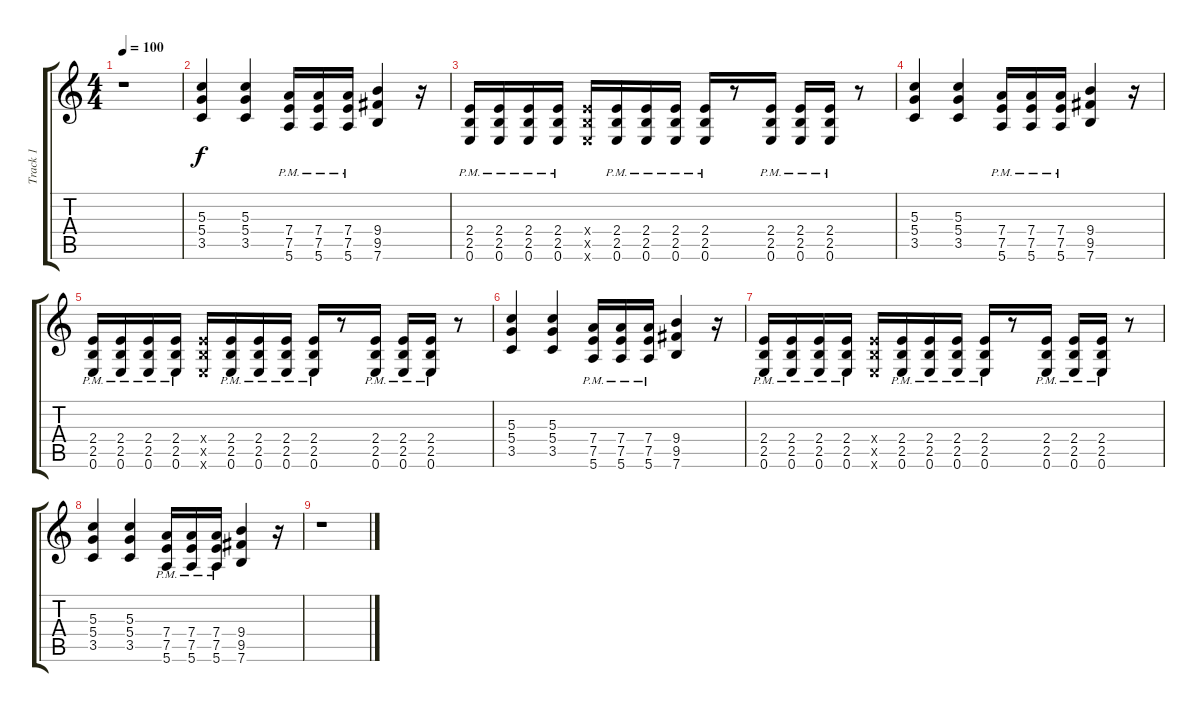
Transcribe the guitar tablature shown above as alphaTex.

\track ("Track 1" "Track 1") {instrument distortionguitar}
\staff {score tabs}
\tuning (E4 B3 G3 D3 A2 E2) {hide}
\ts (4 4)
\tempo 100
\clef g2
\ks c
r.1{dy f} |
(5.3 5.4 3.5).4 (5.3 5.4 3.5).4 (7.4{pm} 7.5 5.6).16 (7.4{pm} 7.5 5.6).16 (7.4 7.5{pm} 5.6).16 (9.4 9.5 7.6).4 r.16 |
(2.4{pm} 2.5 0.6).16 (2.4{pm} 2.5 0.6).16 (2.4 2.5{pm} 0.6).16 (2.4{pm} 2.5 0.6).16 (2.4{x} 2.5{x} 0.6{x}).16 (2.4 2.5{pm} 0.6).16 (2.4{pm} 2.5 0.6).16 (2.4{pm} 2.5 0.6).16 (2.4{pm} 2.5 0.6).16 r.8 (2.4{pm} 2.5 0.6).16 (2.4{pm} 2.5 0.6).16 (2.4{pm} 2.5 0.6).16 r.8 |
(5.3 5.4 3.5).4 (5.3 5.4 3.5).4 (7.4{pm} 7.5 5.6).16 (7.4{pm} 7.5 5.6).16 (7.4 7.5{pm} 5.6).16 (9.4 9.5 7.6).4 r.16 |
(2.4{pm} 2.5 0.6).16 (2.4{pm} 2.5 0.6).16 (2.4 2.5{pm} 0.6).16 (2.4{pm} 2.5 0.6).16 (2.4{x} 2.5{x} 0.6{x}).16 (2.4 2.5{pm} 0.6).16 (2.4{pm} 2.5 0.6).16 (2.4{pm} 2.5 0.6).16 (2.4{pm} 2.5 0.6).16 r.8 (2.4{pm} 2.5 0.6).16 (2.4{pm} 2.5 0.6).16 (2.4{pm} 2.5 0.6).16 r.8 |
(5.3 5.4 3.5).4 (5.3 5.4 3.5).4 (7.4{pm} 7.5 5.6).16 (7.4{pm} 7.5 5.6).16 (7.4 7.5{pm} 5.6).16 (9.4 9.5 7.6).4 r.16 |
(2.4{pm} 2.5 0.6).16 (2.4{pm} 2.5 0.6).16 (2.4 2.5{pm} 0.6).16 (2.4{pm} 2.5 0.6).16 (2.4{x} 2.5{x} 0.6{x}).16 (2.4 2.5{pm} 0.6).16 (2.4{pm} 2.5 0.6).16 (2.4{pm} 2.5 0.6).16 (2.4{pm} 2.5 0.6).16 r.8 (2.4{pm} 2.5 0.6).16 (2.4{pm} 2.5 0.6).16 (2.4{pm} 2.5 0.6).16 r.8 |
(5.3 5.4 3.5).4 (5.3 5.4 3.5).4 (7.4{pm} 7.5 5.6).16 (7.4{pm} 7.5 5.6).16 (7.4 7.5{pm} 5.6).16 (9.4 9.5 7.6).4 r.16 |
r.1
